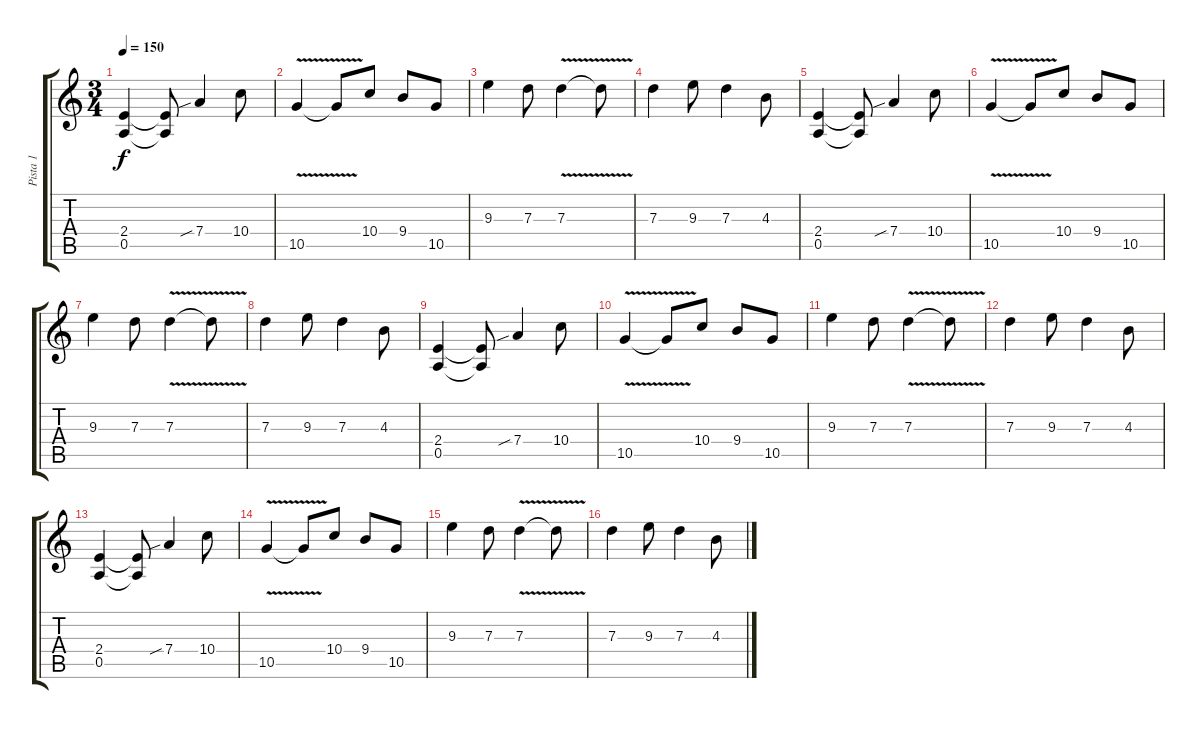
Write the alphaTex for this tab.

\track ("Pista 1" "Pista 1") {instrument distortionguitar}
\staff {score tabs}
\tuning (E4 B3 G3 D3 A2 E2) {hide}
\ts (3 4)
\tempo 150
\clef g2
\ks c
(2.4 0.5).4{dy f} (2.4{t} 0.5{t}).8 7.4{sib}.4 10.4.8 |
10.5{v}.4 10.5{t}.8 10.4.8 9.4.8 10.5.8 |
9.3.4 7.3.8 7.3{v}.4 7.3{t}.8 |
7.3.4 9.3.8 7.3.4 4.3.8 |
(2.4 0.5).4 (2.4{t} 0.5{t}).8 7.4{sib}.4 10.4.8 |
10.5{v}.4 10.5{t}.8 10.4.8 9.4.8 10.5.8 |
9.3.4 7.3.8 7.3{v}.4 7.3{t}.8 |
7.3.4 9.3.8 7.3.4 4.3.8 |
(2.4 0.5).4 (2.4{t} 0.5{t}).8 7.4{sib}.4 10.4.8 |
10.5{v}.4 10.5{t}.8 10.4.8 9.4.8 10.5.8 |
9.3.4 7.3.8 7.3{v}.4 7.3{t}.8 |
7.3.4 9.3.8 7.3.4 4.3.8 |
(2.4 0.5).4 (2.4{t} 0.5{t}).8 7.4{sib}.4 10.4.8 |
10.5{v}.4 10.5{t}.8 10.4.8 9.4.8 10.5.8 |
9.3.4 7.3.8 7.3{v}.4 7.3{t}.8 |
7.3.4 9.3.8 7.3.4 4.3.8
